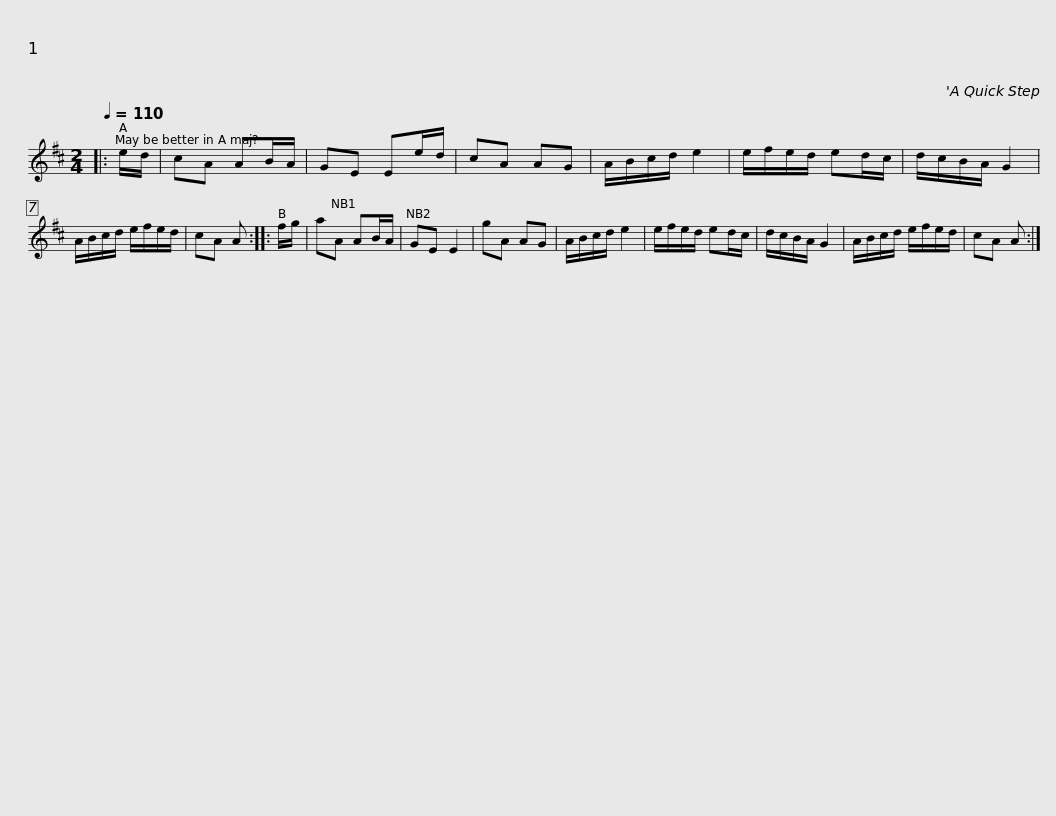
X:1
L:1/8
Q:1/4=110
M:2/4
I:linebreak $
K:D
V:1 treble
V:1
|: e/d/ | cA AB/A/ | GE Ee/d/ | cA AG | A/B/c/d/ e2 | %5
 e/f/e/d/ ed/c/ | d/c/B/A/ G2 | A/B/c/d/ e/f/e/d/ |$ cA A :: f/g/ | %10
 aA AB/A/ | GE E2 | gA AG | A/B/c/d/ e2 | e/f/e/d/ ed/c/ | %15
 d/c/B/A/ G2 | A/B/c/d/ e/f/e/d/ |$ cA A :| %18
